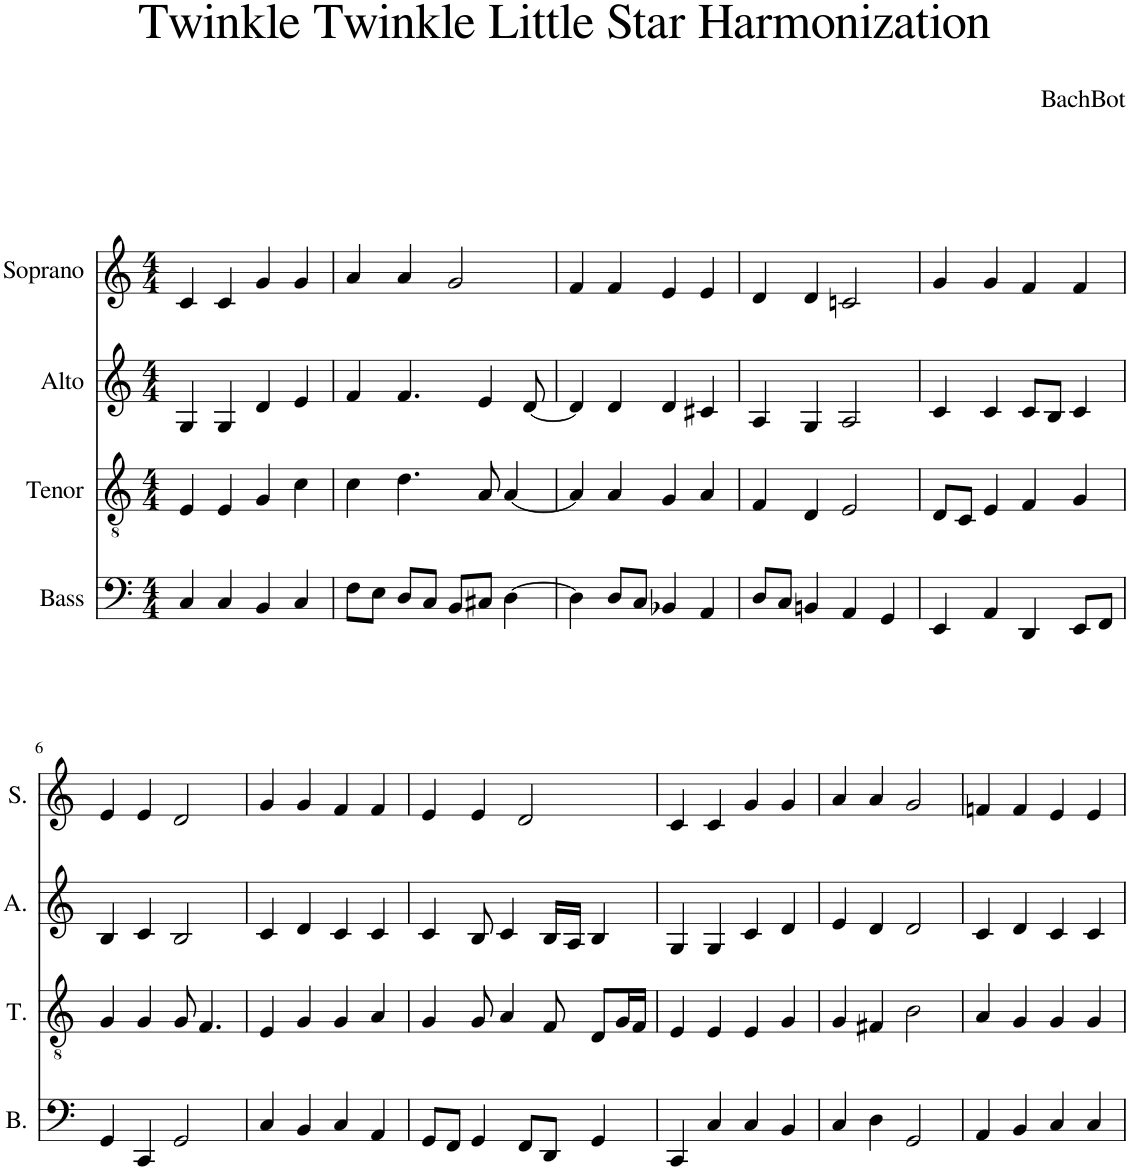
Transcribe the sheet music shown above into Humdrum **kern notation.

**kern	**kern	**kern	**kern
*part4	*part3	*part2	*part1
*staff4	*staff3	*staff2	*staff1
*I"Bass	*I"Tenor	*I"Alto	*I"Soprano
*I'B.	*I'T.	*I'A.	*I'S.
*clefF4	*clefGv2	*clefG2	*clefG2
*k[]	*k[]	*k[]	*k[]
*M4/4	*M4/4	*M4/4	*M4/4
=1	=1	=1	=1
4C/	4E/	4G/	4c/
4C/	4E/	4G/	4c/
4BB/	4G/	4d/	4g/
4C/	4c\	4e/	4g/
=2	=2	=2	=2
8F\L	4c\	4f/	4a/
8E\J	.	.	.
8D/L	4.d\	4.f/	4a/
8C/J	.	.	.
8BB/L	.	.	2g/
8C#X/J	8A/	4e/	.
[4D\	[4A/	.	.
.	.	[8d/	.
=3	=3	=3	=3
4D\]	4A/]	4d/]	4f/
8D/L	4A/	4d/	4f/
8C/J	.	.	.
4BB-X/	4G/	4d/	4e/
4AA/	4A/	4c#X/	4e/
=4	=4	=4	=4
8D/L	4F/	4A/	4d/
8C/J	.	.	.
4BBn/	4D/	4G/	4d/
4AA/	2E/	2A/	2cn/
4GG/	.	.	.
=5	=5	=5	=5
4EE/	8D/L	4c/	4g/
.	8C/J	.	.
4AA/	4E/	4c/	4g/
4DD/	4F/	8c/L	4f/
.	.	8B/J	.
8EE/L	4G/	4c/	4f/
8FF/J	.	.	.
!!LO:LB:g=z
=6	=6	=6	=6
4GG/	4G/	4B/	4e/
4CC/	4G/	4c/	4e/
2GG/	8G/	2B/	2d/
.	4.F/	.	.
=7	=7	=7	=7
4C/	4E/	4c/	4g/
4BB/	4G/	4d/	4g/
4C/	4G/	4c/	4f/
4AA/	4A/	4c/	4f/
=8	=8	=8	=8
8GG/L	4G/	4c/	4e/
8FF/J	.	.	.
4GG/	8G/	8B/	4e/
.	4A/	4c/	.
8FF/L	.	.	2d/
8DD/J	8F/	16B/LL	.
.	.	16A/JJ	.
4GG/	8D/L	4B/	.
.	16G/L	.	.
.	16F/JJ	.	.
=9	=9	=9	=9
4CC/	4E/	4G/	4c/
4C/	4E/	4G/	4c/
4C/	4E/	4c/	4g/
4BB/	4G/	4d/	4g/
=10	=10	=10	=10
4C/	4G/	4e/	4a/
4D\	4F#X/	4d/	4a/
2GG/	2B\	2d/	2g/
=11	=11	=11	=11
4AA/	4A/	4c/	4fn/
4BB/	4G/	4d/	4f/
4C/	4G/	4c/	4e/
4C/	4G/	4c/	4e/
=	=	=	=
*-	*-	*-	*-
